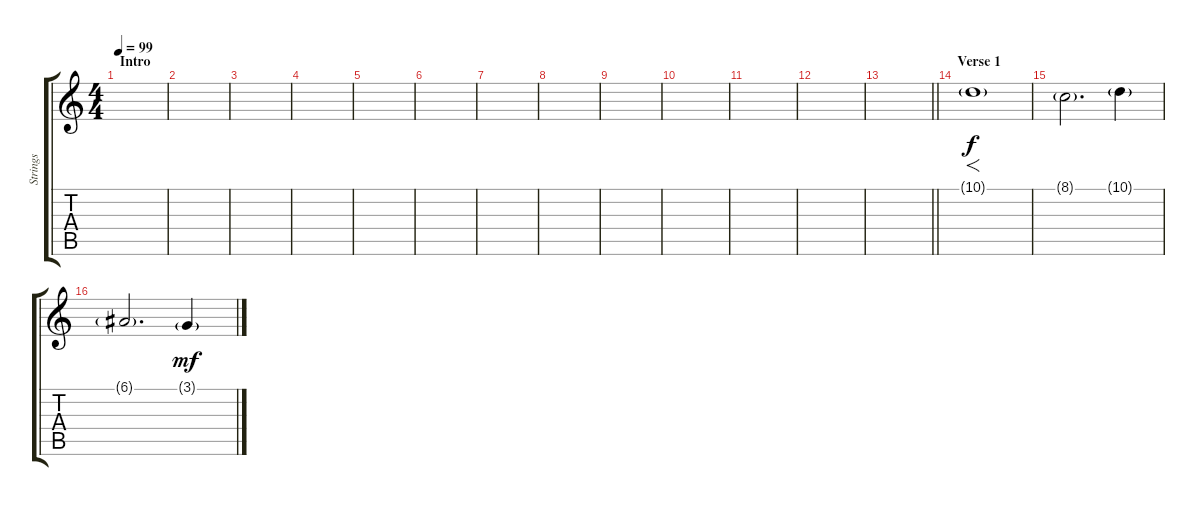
\track ("Strings" "Strings") {instrument synthstrings1}
\staff {score tabs}
\tuning (E4 B3 G3 D3 A2 E2) {hide}
\ts (4 4)
\section ("" "Intro")
\tempo 99
\clef g2
\ks c
|
|
|
|
|
|
|
|
|
|
|
|
\barLineRight lightlight
|
\section ("" "Verse 1")
10.1{g}.1{f volume 11} |
8.1{g}.2{d} 10.1{g}.4 |
6.1{g}.2{d} 3.1{g}.4{dy mf}
